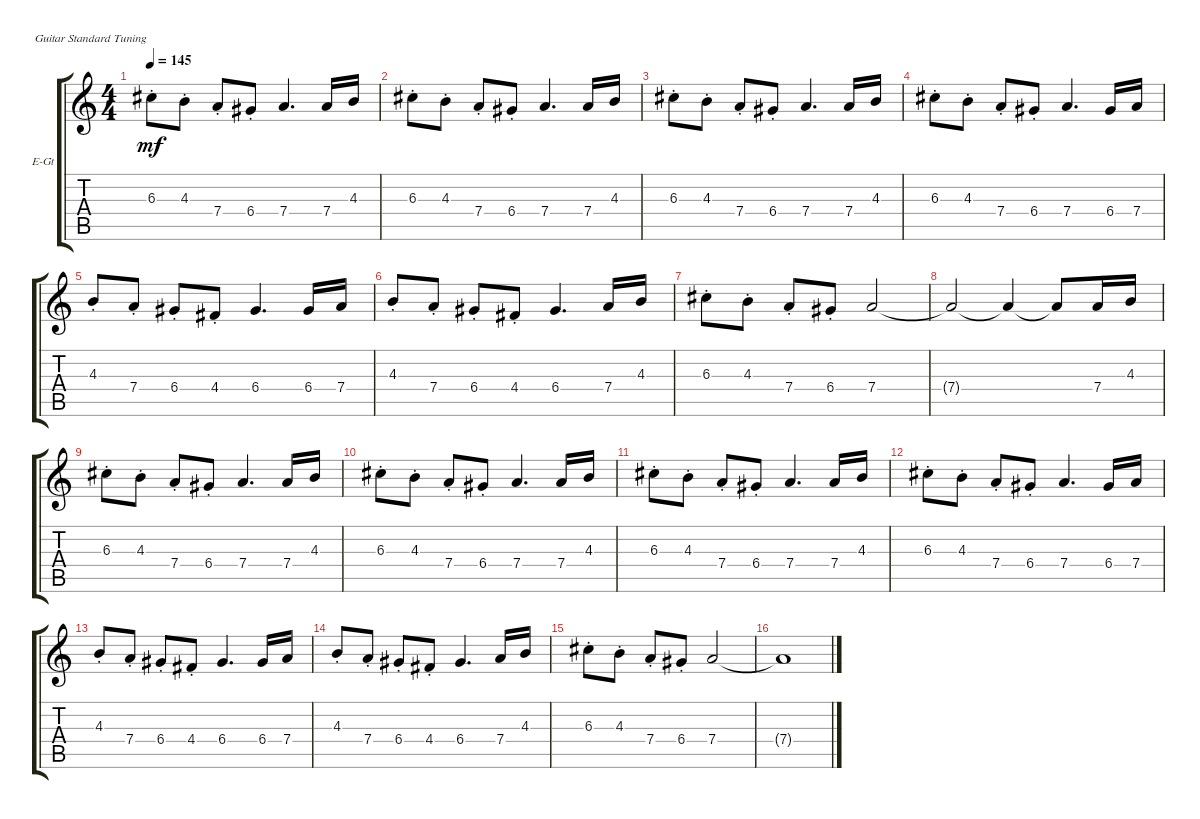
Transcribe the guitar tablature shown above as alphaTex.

\defaultSystemsLayout 4
\bracketExtendMode groupsimilarinstruments
\firstSystemTrackNameOrientation horizontal
\otherSystemsTrackNameOrientation horizontal
\track ("Electric Guitar" "E-Gt") {instrument overdrivenguitar}
\staff {score tabs}
\tuning (E4 B3 G3 D3 A2 E2)
\ts (4 4)
\tempo 145
\clef g2
\ks c
6.3{st}.8{dy mf} 4.3{st}.8 7.4{st}.8 6.4{st}.8 7.4.4{d} 7.4.16 4.3.16 |
6.3{st}.8 4.3{st}.8 7.4{st}.8 6.4{st}.8 7.4.4{d} 7.4.16 4.3.16 |
6.3{st}.8 4.3{st}.8 7.4{st}.8 6.4{st}.8 7.4.4{d} 7.4.16 4.3.16 |
6.3{st}.8 4.3{st}.8 7.4{st}.8 6.4{st}.8 7.4.4{d} 6.4.16 7.4.16 |
4.3{st}.8 7.4{st}.8 6.4{st}.8 4.4{st}.8 6.4.4{d} 6.4.16 7.4.16 |
4.3{st}.8 7.4{st}.8 6.4{st}.8 4.4{st}.8 6.4.4{d} 7.4.16 4.3.16 |
6.3{st}.8 4.3{st}.8 7.4{st}.8 6.4{st}.8 7.4.2 |
7.4{t}.2 7.4{t}.4 7.4{t}.8 7.4.16 4.3.16 |
6.3{st}.8 4.3{st}.8 7.4{st}.8 6.4{st}.8 7.4.4{d} 7.4.16 4.3.16 |
6.3{st}.8 4.3{st}.8 7.4{st}.8 6.4{st}.8 7.4.4{d} 7.4.16 4.3.16 |
6.3{st}.8 4.3{st}.8 7.4{st}.8 6.4{st}.8 7.4.4{d} 7.4.16 4.3.16 |
6.3{st}.8 4.3{st}.8 7.4{st}.8 6.4{st}.8 7.4.4{d} 6.4.16 7.4.16 |
4.3{st}.8 7.4{st}.8 6.4{st}.8 4.4{st}.8 6.4.4{d} 6.4.16 7.4.16 |
4.3{st}.8 7.4{st}.8 6.4{st}.8 4.4{st}.8 6.4.4{d} 7.4.16 4.3.16 |
6.3{st}.8 4.3{st}.8 7.4{st}.8 6.4{st}.8 7.4.2 |
7.4{t}.1
